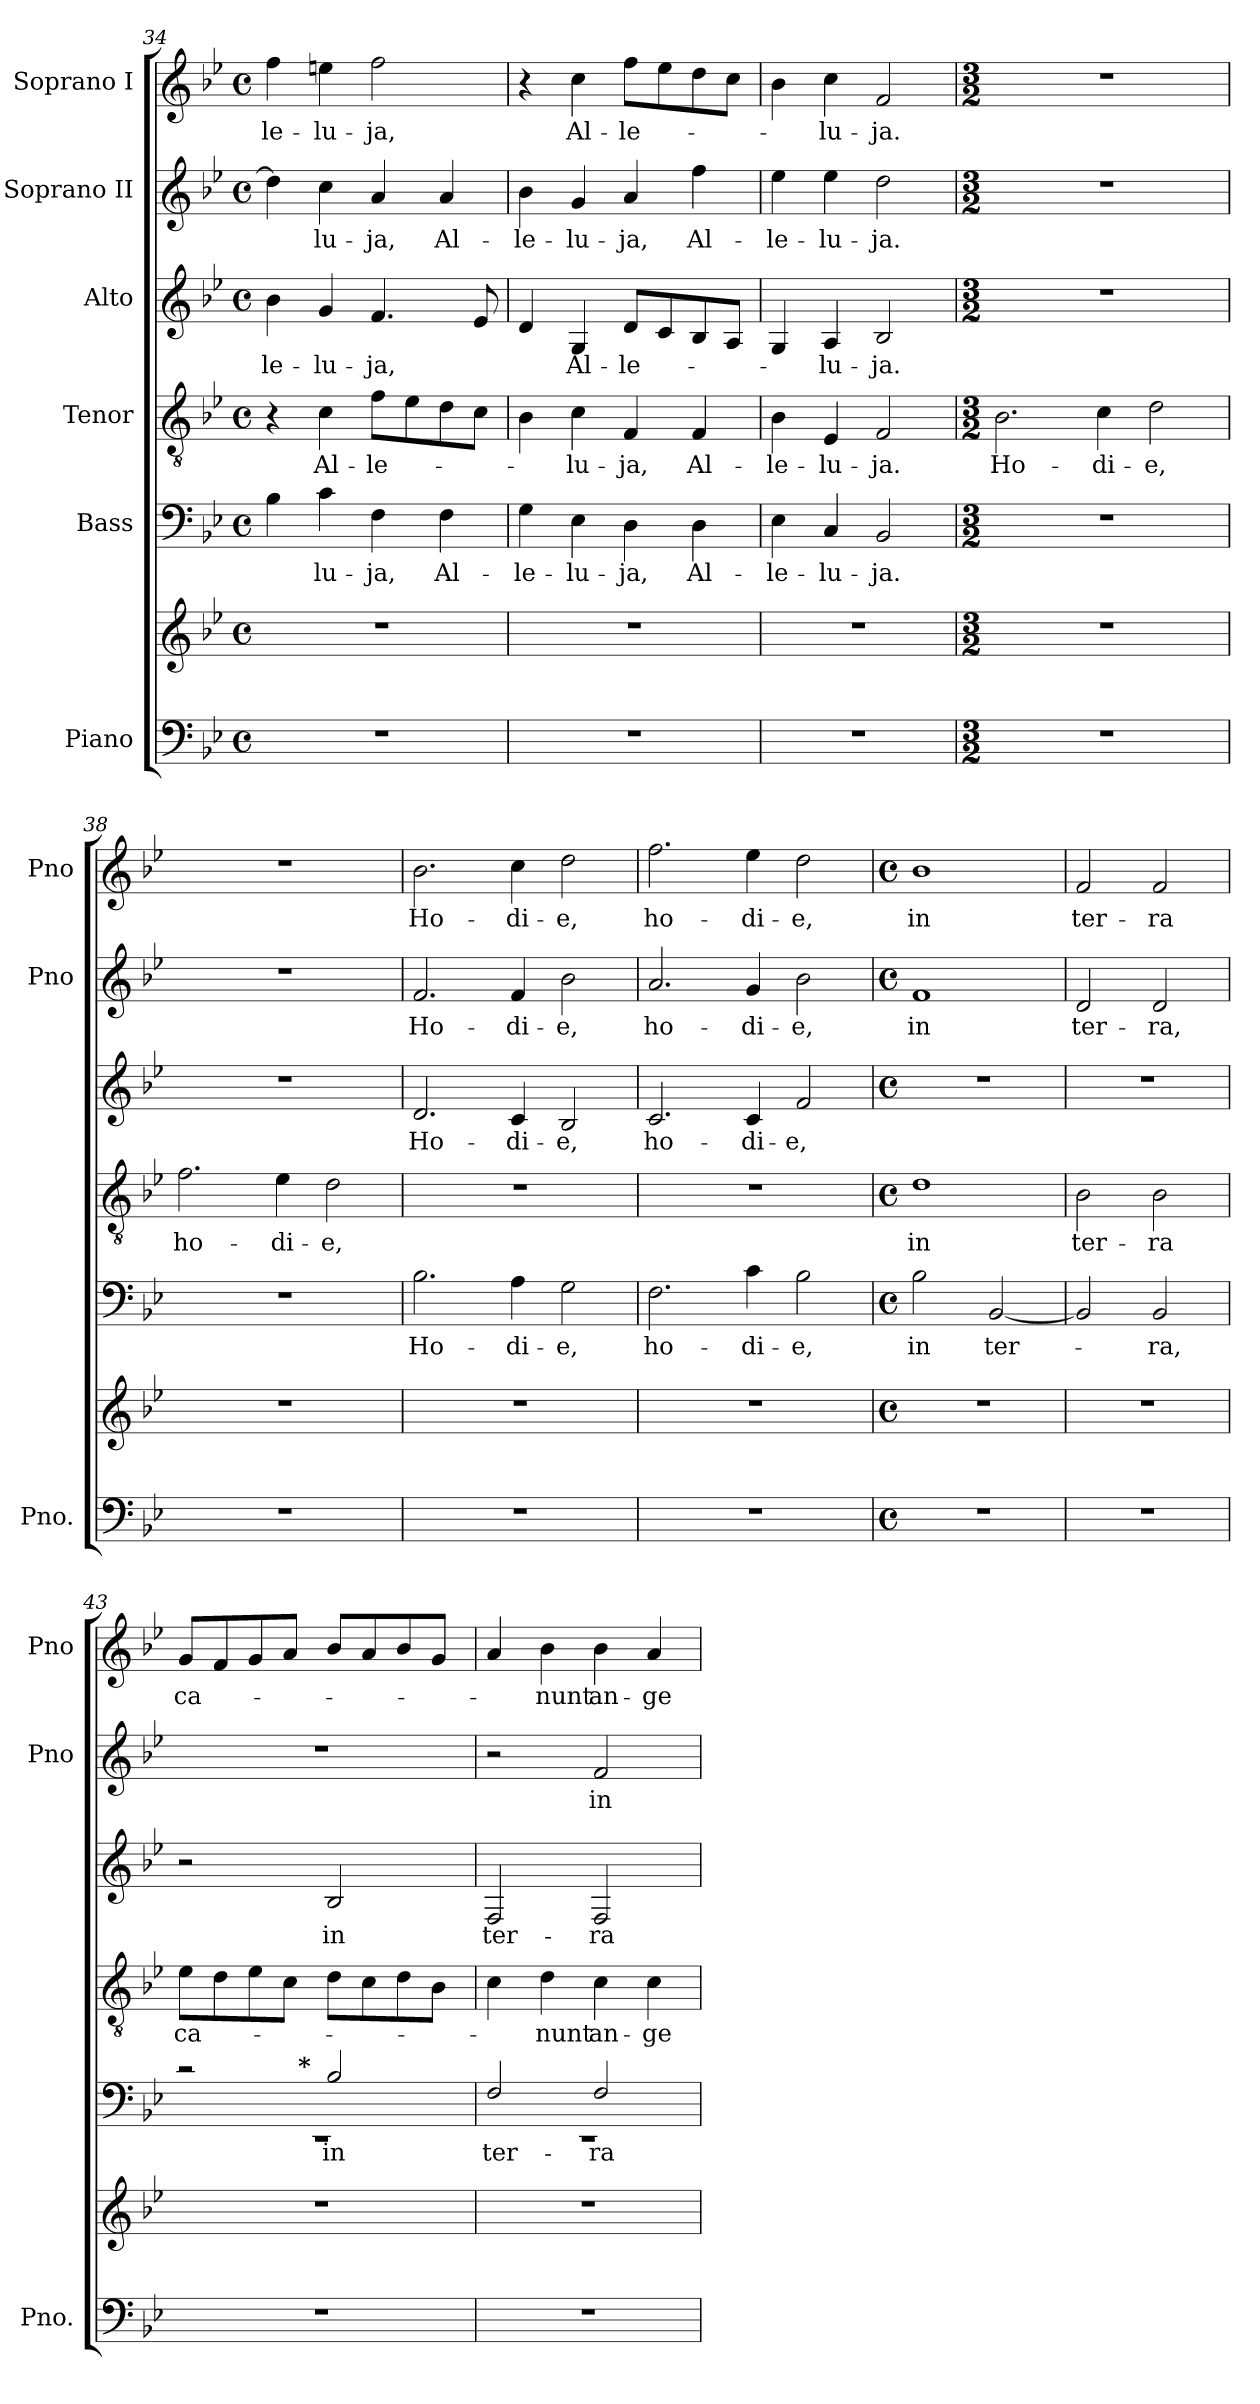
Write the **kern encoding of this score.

**kern	**kern	**kern	**text	**kern	**text	**kern	**text	**kern	**text	**kern	**text
*part6	*part6	*part5	*part5	*part4	*part4	*part3	*part3	*part2	*part2	*part1	*part1
*staff7	*staff6	*staff5	*staff5	*staff4	*staff4	*staff3	*staff3	*staff2	*staff2	*staff1	*staff1
*I"Piano	*	*I"Bass	*	*I"Tenor	*	*I"Alto	*	*I"Soprano II	*	*I"Soprano I	*
*I'Pno.	*	*	*	*	*	*	*	*I'Pno	*	*I'Pno	*
*clefF4	*clefG2	*clefF4	*	*clefGv2	*	*clefG2	*	*clefG2	*	*clefG2	*
*k[b-e-]	*k[b-e-]	*k[b-e-]	*	*k[b-e-]	*	*k[b-e-]	*	*k[b-e-]	*	*k[b-e-]	*
*B-:	*B-:	*B-:	*	*B-:	*	*B-:	*	*B-:	*	*B-:	*
*M4/4	*M4/4	*M4/4	*	*M4/4	*	*M4/4	*	*M4/4	*	*M4/4	*
*met(c)	*met(c)	*met(c)	*	*met(c)	*	*met(c)	*	*met(c)	*	*met(c)	*
=34	=34	=34	=34	=34	=34	=34	=34	=34	=34	=34	=34
1r	1r	4B-\	.	4r	.	4b-\	-le-	4dd\]	.	4ff\	-le-
.	.	4c\	-lu-	4c\	Al-	4g/	-lu-	4cc\	-lu-	4een\	-lu-
.	.	4F\	-ja,	8f\L	-le-	4.f/	-ja,	4a/	-ja,	2ff\	-ja,
.	.	.	.	8e-\	.	.	.	.	.	.	.
.	.	4F\	Al-	8d\	.	.	.	4a/	Al-	.	.
.	.	.	.	8c\J	.	8e-/	.	.	.	.	.
=35	=35	=35	=35	=35	=35	=35	=35	=35	=35	=35	=35
1r	1r	4G\	-le-	4B-\	.	4d/	.	4b-\	-le-	4r	.
.	.	4E-\	-lu-	4c\	-lu-	4G/	Al-	4g/	-lu-	4cc\	Al-
.	.	4D\	-ja,	4F/	-ja,	8d/L	-le-	4a/	-ja,	8ff\L	-le-
.	.	.	.	.	.	8c/	.	.	.	8ee-\	.
.	.	4D\	Al-	4F/	Al-	8B-/	.	4ff\	Al-	8dd\	.
.	.	.	.	.	.	8A/J	.	.	.	8cc\J	.
=36	=36	=36	=36	=36	=36	=36	=36	=36	=36	=36	=36
1r	1r	4E-\	-le-	4B-\	-le-	4G/	.	4ee-\	-le-	4b-\	.
.	.	4C/	-lu-	4E-/	-lu-	4A/	-lu-	4ee-\	-lu-	4cc\	-lu-
.	.	2BB-/	-ja.	2F/	-ja.	2B-/	-ja.	2dd\	-ja.	2f/	-ja.
!!LO:LB:g=z
=37	=37	=37	=37	=37	=37	=37	=37	=37	=37	=37	=37
*M3/2	*M3/2	*M3/2	*	*M3/2	*	*M3/2	*	*M3/2	*	*M3/2	*
1.r	1.r	1.r	.	2.B-\	Ho-	1.r	.	1.r	.	1.r	.
.	.	.	.	4c\	-di-	.	.	.	.	.	.
.	.	.	.	2d\	-e,	.	.	.	.	.	.
=38	=38	=38	=38	=38	=38	=38	=38	=38	=38	=38	=38
1.r	1.r	1.r	.	2.f\	ho-	1.r	.	1.r	.	1.r	.
.	.	.	.	4e-\	-di-	.	.	.	.	.	.
.	.	.	.	2d\	-e,	.	.	.	.	.	.
=39	=39	=39	=39	=39	=39	=39	=39	=39	=39	=39	=39
1.r	1.r	2.B-\	Ho-	1.r	.	2.d/	Ho-	2.f/	Ho-	2.b-\	Ho-
.	.	4A\	-di-	.	.	4c/	-di-	4f/	-di-	4cc\	-di-
.	.	2G\	-e,	.	.	2B-/	-e,	2b-\	-e,	2dd\	-e,
=40	=40	=40	=40	=40	=40	=40	=40	=40	=40	=40	=40
1.r	1.r	2.F\	ho-	1.r	.	2.c/	ho-	2.a/	ho-	2.ff\	ho-
.	.	4c\	-di-	.	.	4c/	-di-	4g/	-di-	4ee-\	-di-
.	.	2B-\	-e,	.	.	2f/	-e,	2b-\	-e,	2dd\	-e,
=41	=41	=41	=41	=41	=41	=41	=41	=41	=41	=41	=41
*M4/4	*M4/4	*M4/4	*	*M4/4	*	*M4/4	*	*M4/4	*	*M4/4	*
*met(c)	*met(c)	*met(c)	*	*met(c)	*	*met(c)	*	*met(c)	*	*met(c)	*
1r	1r	2B-\	in	1d	in	1r	.	1f	in	1b-	in
.	.	[2BB-/	ter-	.	.	.	.	.	.	.	.
=42	=42	=42	=42	=42	=42	=42	=42	=42	=42	=42	=42
1r	1r	2BB-/]	.	2B-\	ter-	1r	.	2d/	ter-	2f/	ter-
.	.	2BB-/	-ra,	2B-\	-ra	.	.	2d/	-ra,	2f/	-ra
!!LO:LB:g=z
=43	=43	=43	=43	=43	=43	=43	=43	=43	=43	=43	=43
*	*	*^	*	*	*	*	*	*	*	*	*
*	*	*	*^	*	*	*	*	*	*	*	*	*
1r	1r	2rc	1rEE	4ryy	.	8e-\L	ca-	2r	.	1r	.	8g/L	ca-
.	.	.	.	.	.	8d\	.	.	.	.	.	8f/	.
.	.	.	.	8ryy	.	8e-\	.	.	.	.	.	8g/	.
.	.	.	.	32ryy	.	8c\J	.	.	.	.	.	8a/J	.
!	!	!	!	!LO:TX:a:B:t=*	!	!	!	!	!	!	!	!	!
.	.	.	.	2ryy	.	.	.	.	.	.	.	.	.
.	.	2B-/	.	.	in	8d\L	.	2B-/	in	.	.	8b-/L	.
.	.	.	.	.	.	8c\	.	.	.	.	.	8a/	.
.	.	.	.	.	.	8d\	.	.	.	.	.	8b-/	.
.	.	.	.	.	.	8B-\J	.	.	.	.	.	8g/J	.
.	.	.	.	16.ryy	.	.	.	.	.	.	.	.	.
*	*	*	*v	*v	*	*	*	*	*	*	*	*	*
=44	=44	=44	=44	=44	=44	=44	=44	=44	=44	=44	=44	=44
1r	1r	2F/	1rEE	ter-	4c\	.	2F/	ter-	2r	.	4a/	.
.	.	.	.	.	4d\	-nunt	.	.	.	.	4b-\	-nunt
.	.	2F/	.	-ra	4c\	an-	2F/	-ra	2f/	in	4b-\	an-
.	.	.	.	.	4c\	-ge-	.	.	.	.	4a/	-ge-
*	*	*v	*v	*	*	*	*	*	*	*	*	*
=	=	=	=	=	=	=	=	=	=	=	=
*-	*-	*-	*-	*-	*-	*-	*-	*-	*-	*-	*-
